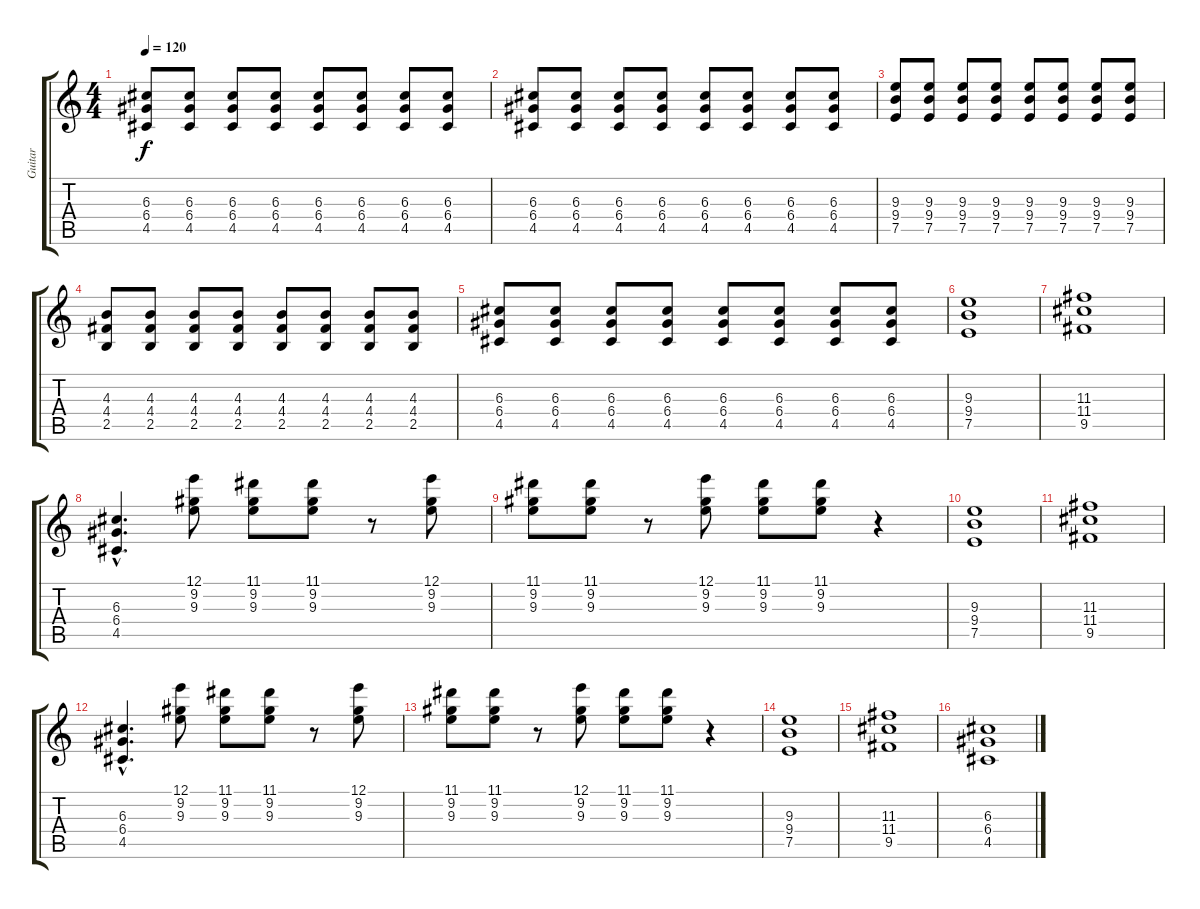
\track ("Guitar" "Guitar") {instrument distortionguitar}
\staff {score tabs}
\tuning (E4 B3 G3 D3 A2 E2) {hide}
\ts (4 4)
\tempo 120
\clef g2
\ks c
(6.3 6.4 4.5).8{dy f} (6.3 6.4 4.5).8 (6.3 6.4 4.5).8 (6.3 6.4 4.5).8 (6.3 6.4 4.5).8 (6.3 6.4 4.5).8 (6.3 6.4 4.5).8 (6.3 6.4 4.5).8 |
(6.3 6.4 4.5).8 (6.3 6.4 4.5).8 (6.3 6.4 4.5).8 (6.3 6.4 4.5).8 (6.3 6.4 4.5).8 (6.3 6.4 4.5).8 (6.3 6.4 4.5).8 (6.3 6.4 4.5).8 |
(9.3 9.4 7.5).8 (9.3 9.4 7.5).8 (9.3 9.4 7.5).8 (9.3 9.4 7.5).8 (9.3 9.4 7.5).8 (9.3 9.4 7.5).8 (9.3 9.4 7.5).8 (9.3 9.4 7.5).8 |
(4.3 4.4 2.5).8 (4.3 4.4 2.5).8 (4.3 4.4 2.5).8 (4.3 4.4 2.5).8 (4.3 4.4 2.5).8 (4.3 4.4 2.5).8 (4.3 4.4 2.5).8 (4.3 4.4 2.5).8 |
(6.3 6.4 4.5).8 (6.3 6.4 4.5).8 (6.3 6.4 4.5).8 (6.3 6.4 4.5).8 (6.3 6.4 4.5).8 (6.3 6.4 4.5).8 (6.3 6.4 4.5).8 (6.3 6.4 4.5).8 |
(9.3 9.4 7.5).1 |
(11.3 11.4 9.5).1 |
(6.3{hac} 6.4{hac} 4.5{hac}).4{d} (12.1 9.2 9.3).8 (11.1 9.2 9.3).8 (11.1 9.2 9.3).8 r.8 (12.1 9.2 9.3).8 |
(11.1 9.2 9.3).8 (11.1 9.2 9.3).8 r.8 (12.1 9.2 9.3).8 (11.1 9.2 9.3).8 (11.1 9.2 9.3).8 r.4 |
(9.3 9.4 7.5).1 |
(11.3 11.4 9.5).1 |
(6.3{hac} 6.4{hac} 4.5{hac}).4{d} (12.1 9.2 9.3).8 (11.1 9.2 9.3).8 (11.1 9.2 9.3).8 r.8 (12.1 9.2 9.3).8 |
(11.1 9.2 9.3).8 (11.1 9.2 9.3).8 r.8 (12.1 9.2 9.3).8 (11.1 9.2 9.3).8 (11.1 9.2 9.3).8 r.4 |
(9.3 9.4 7.5).1 |
(11.3 11.4 9.5).1 |
(6.3 6.4 4.5).1
